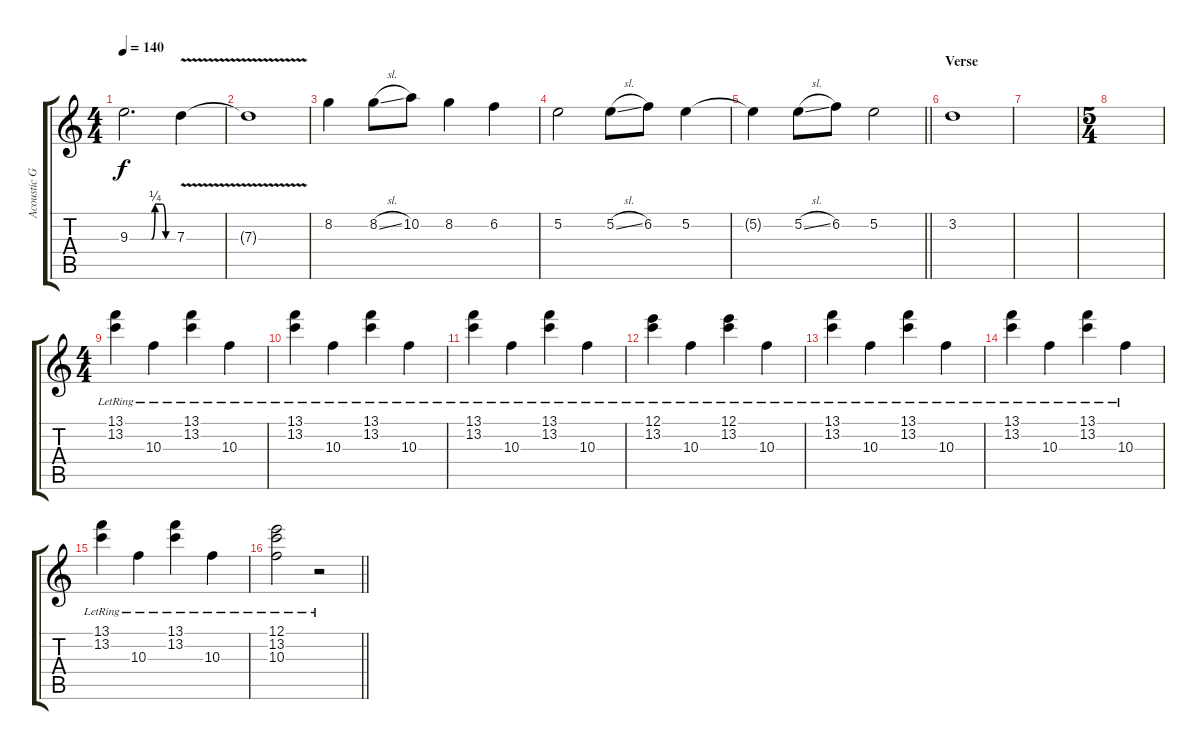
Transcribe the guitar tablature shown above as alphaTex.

\track ("Acoustic Guitar II" "Acoustic G") {instrument acousticguitarsteel}
\staff {score tabs}
\tuning (E4 B3 G3 D3 A2 D2) {hide}
\ts (4 4)
\tempo 140
\clef g2
\ks c
9.3{be (custom 0 0 30 0 35 1 45 1 50 0 60 0)}.2{d dy f} 7.3{v}.4 |
7.3{t}.1 |
8.2{t}.4 8.2{sl}.8 10.2.8 8.2.4 6.2.4 |
5.2.2 5.2{sl}.8 6.2.8 5.2.4 |
\barLineRight lightlight
5.2{t}.4 5.2{sl}.8 6.2.8 5.2.2 |
\section ("" "Verse")
3.2.1 |
|
\ts (5 4)
|
\ts (4 4)
(13.1{lr} 13.2{lr}).4 10.3{lr}.4 (13.1{lr} 13.2{lr}).4 10.3{lr}.4 |
(13.1{lr} 13.2{lr}).4 10.3{lr}.4 (13.1{lr} 13.2{lr}).4 10.3{lr}.4 |
(13.1{lr} 13.2{lr}).4 10.3{lr}.4 (13.1{lr} 13.2{lr}).4 10.3{lr}.4 |
(12.1{lr} 13.2{lr}).4 10.3{lr}.4 (12.1{lr} 13.2{lr}).4 10.3{lr}.4 |
(13.1{lr} 13.2{lr}).4 10.3{lr}.4 (13.1{lr} 13.2{lr}).4 10.3{lr}.4 |
(13.1{lr} 13.2{lr}).4 10.3{lr}.4 (13.1{lr} 13.2{lr}).4 10.3{lr}.4 |
(13.1{lr} 13.2{lr}).4 10.3{lr}.4 (13.1{lr} 13.2{lr}).4 10.3{lr}.4 |
\barLineRight lightlight
(12.1{lr} 13.2{lr} 10.3).2 r.2
